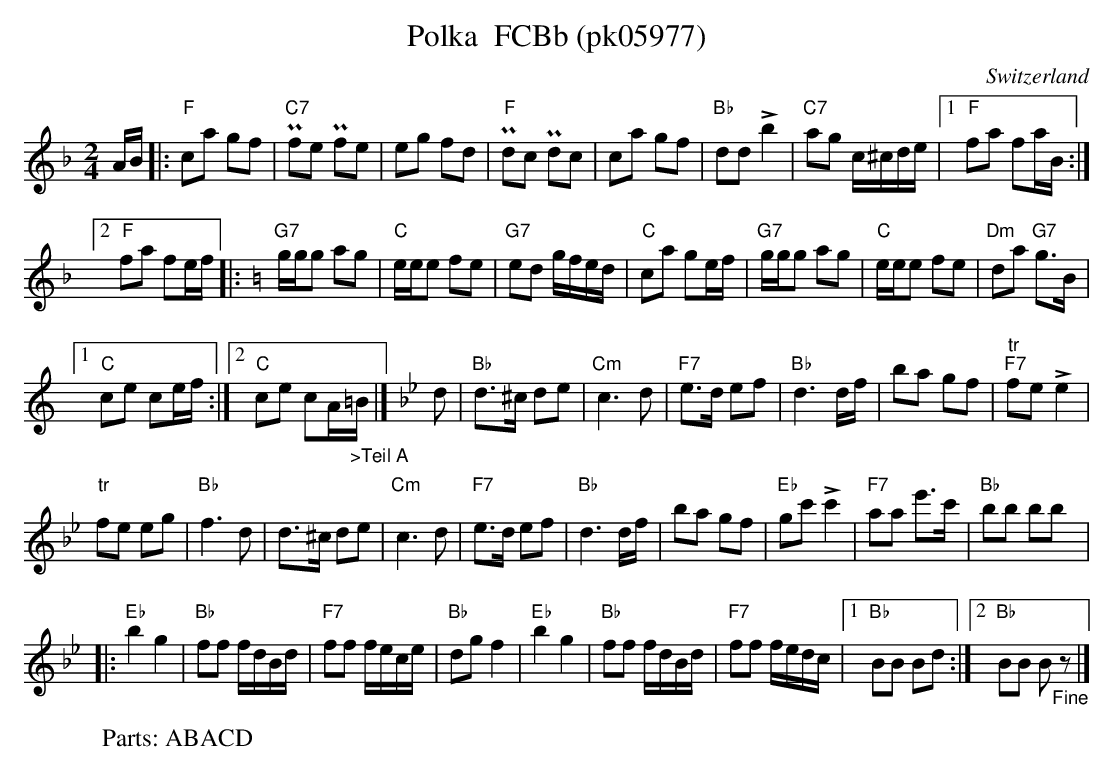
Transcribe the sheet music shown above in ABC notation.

X:1
T: Polka  FCBb (pk05977)
O:Switzerland
M:2/4
L:1/8
K:F major
A/B/ |: "F"ca gf | P"C7"fe Pfe | eg fd | P"F"dc Pdc | ca gf | "Bb"dd!>!b2 | "C7"ag c/^c/d/e/ |1 "F"fa fa/B/ :|2
"F"fa fe/f/ |: [K:C] "G7"g/g/g ag | "C"e/e/e fe | "G7"ed g/f/e/d/ | "C"ca ge/f/ | "G7"g/g/g ag | "C"e/e/e fe | "Dm"da "G7"g>B |1
"C"ce ce/f/ :|2"C"ce cA/"_>Teil A"=B/ |] [K:Bb] d | "Bb"d>^c de | "Cm"c3d | "F7"e>d ef | "Bb"d3d/f/ | ba gf | "tr""F7"fe!>!e2 |
"tr"fe eg | "Bb"f3d | d>^c de | "Cm"c3d | "F7"e>d ef | "Bb"d3d/f/ | ba gf | "Eb"gc'!>!c'2 | "F7"aa e'>c' | "Bb"bb bb |:
"Eb"b2g2 | "Bb"ff f/d/B/d/ | "F7"ff f/e/c/e/ | "Bb"dgf2 | "Eb"b2g2 | "Bb"ff f/d/B/d/ | "F7"ff f/e/d/c/ |1 "Bb"BB Bd :|2 "Bb"BB B"_Fine"z |]
W:Parts: ABACD
